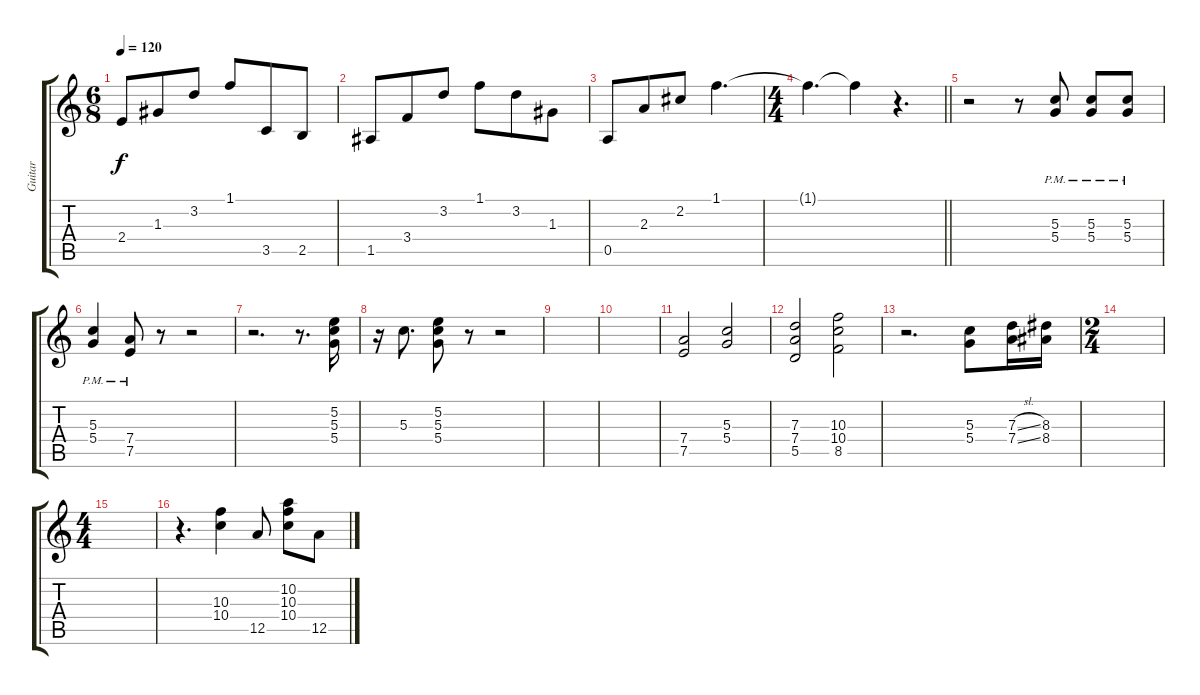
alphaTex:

\track ("Guitar" "Guitar") {instrument electricguitarmuted}
\staff {score tabs}
\tuning (E4 B3 G3 D3 A2 E2) {hide}
\ts (6 8)
\tempo 120
\clef g2
\ks c
2.4.8{dy f} 1.3.8 3.2.8 1.1.8 3.5.8 2.5.8 |
1.5.8 3.4.8 3.2.8 1.1.8 3.2.8 1.3.8 |
0.5.8 2.3.8 2.2.8 1.1.4{d} |
\ts (4 4)
\barLineRight lightlight
1.1{t}.4{d} 1.1{t}.4 r.4{d} |
r.2 r.8 (5.3{pm} 5.4{pm}).8 (5.3{pm} 5.4{pm}).8 (5.3{pm} 5.4{pm}).8 |
(5.3{pm} 5.4{pm}).4 (7.4{pm} 7.5{pm}).8 r.8 r.2 |
r.2{d} r.8{d} (5.2 5.3 5.4).16 |
r.16 5.3.8{d} (5.2 5.3 5.4).8 r.8 r.2 |
|
|
(7.4 7.5).2 (5.3 5.4).2 |
(7.3 7.4 5.5).2 (10.3 10.4 8.5).2 |
r.2{d} (5.3 5.4).8 (7.3{sl} 7.4{sl}).16 (8.3 8.4).16 |
\ts (2 4)
|
\ts (4 4)
|
r.4{d} (10.3 10.4).4 12.5.8 (10.2 10.3 10.4).8 12.5.8
